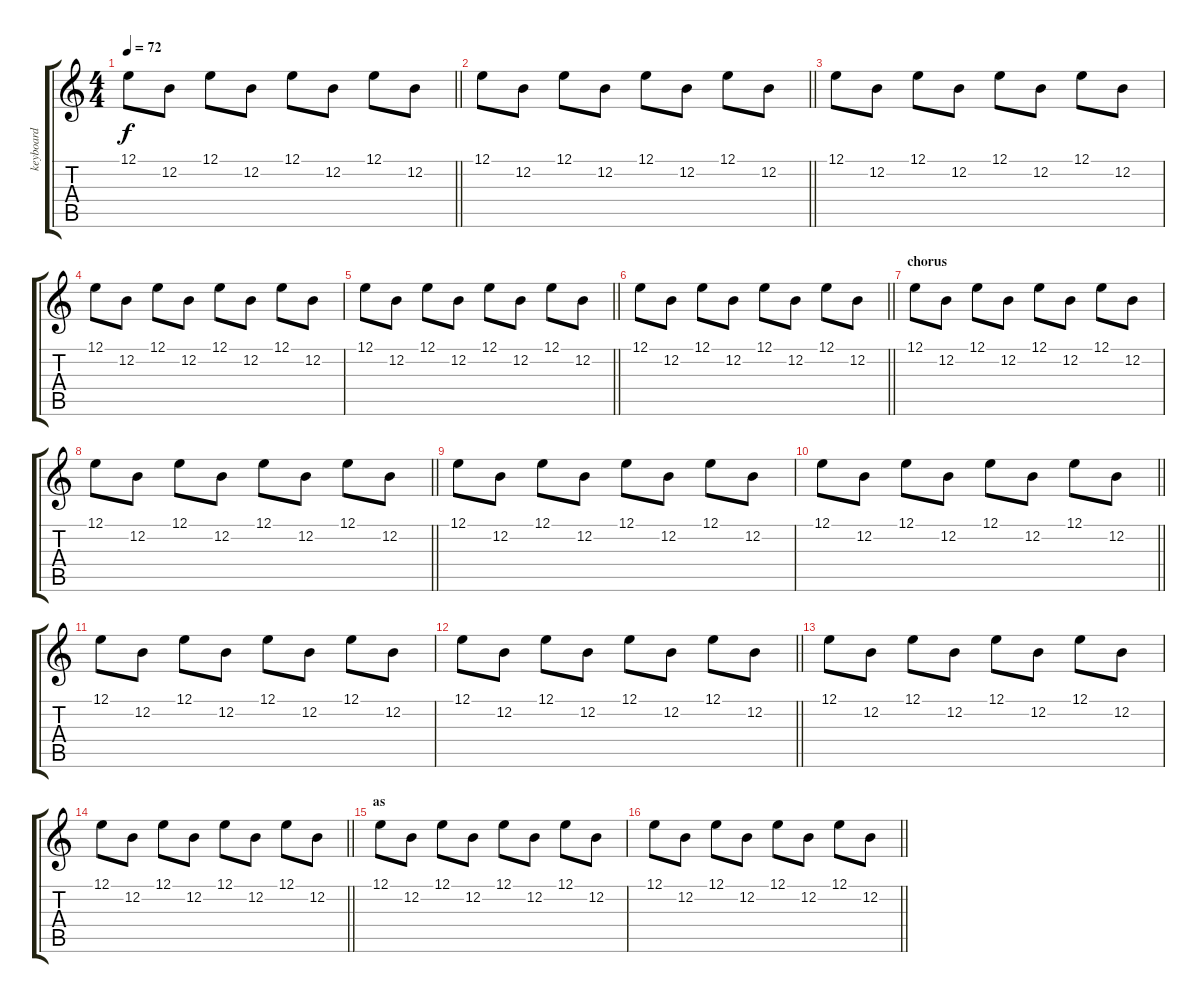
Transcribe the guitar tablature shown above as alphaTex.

\track ("keyboard" "keyboard") {instrument celesta}
\staff {score tabs}
\tuning (E4 B3 G3 D3 A2 E2) {hide}
\ts (4 4)
\tempo 72
\clef g2
\barLineRight lightlight
\ks c
12.1.8{dy f} 12.2.8 12.1.8 12.2.8 12.1.8 12.2.8 12.1.8 12.2.8 |
\barLineRight lightlight
12.1.8 12.2.8 12.1.8 12.2.8 12.1.8 12.2.8 12.1.8 12.2.8 |
12.1.8 12.2.8 12.1.8 12.2.8 12.1.8 12.2.8 12.1.8 12.2.8 |
12.1.8 12.2.8 12.1.8 12.2.8 12.1.8 12.2.8 12.1.8 12.2.8 |
\barLineRight lightlight
12.1.8 12.2.8 12.1.8 12.2.8 12.1.8 12.2.8 12.1.8 12.2.8 |
\barLineRight lightlight
12.1.8 12.2.8 12.1.8 12.2.8 12.1.8 12.2.8 12.1.8 12.2.8 |
\section ("" "chorus")
12.1.8 12.2.8 12.1.8 12.2.8 12.1.8 12.2.8 12.1.8 12.2.8 |
\barLineRight lightlight
12.1.8 12.2.8 12.1.8 12.2.8 12.1.8 12.2.8 12.1.8 12.2.8 |
12.1.8 12.2.8 12.1.8 12.2.8 12.1.8 12.2.8 12.1.8 12.2.8 |
\barLineRight lightlight
12.1.8 12.2.8 12.1.8 12.2.8 12.1.8 12.2.8 12.1.8 12.2.8 |
12.1.8 12.2.8 12.1.8 12.2.8 12.1.8 12.2.8 12.1.8 12.2.8 |
\barLineRight lightlight
12.1.8 12.2.8 12.1.8 12.2.8 12.1.8 12.2.8 12.1.8 12.2.8 |
12.1.8 12.2.8 12.1.8 12.2.8 12.1.8 12.2.8 12.1.8 12.2.8 |
\barLineRight lightlight
12.1.8 12.2.8 12.1.8 12.2.8 12.1.8 12.2.8 12.1.8 12.2.8 |
\section ("" "as")
12.1.8 12.2.8 12.1.8 12.2.8 12.1.8 12.2.8 12.1.8 12.2.8 |
\barLineRight lightlight
12.1.8 12.2.8 12.1.8 12.2.8 12.1.8 12.2.8 12.1.8 12.2.8
